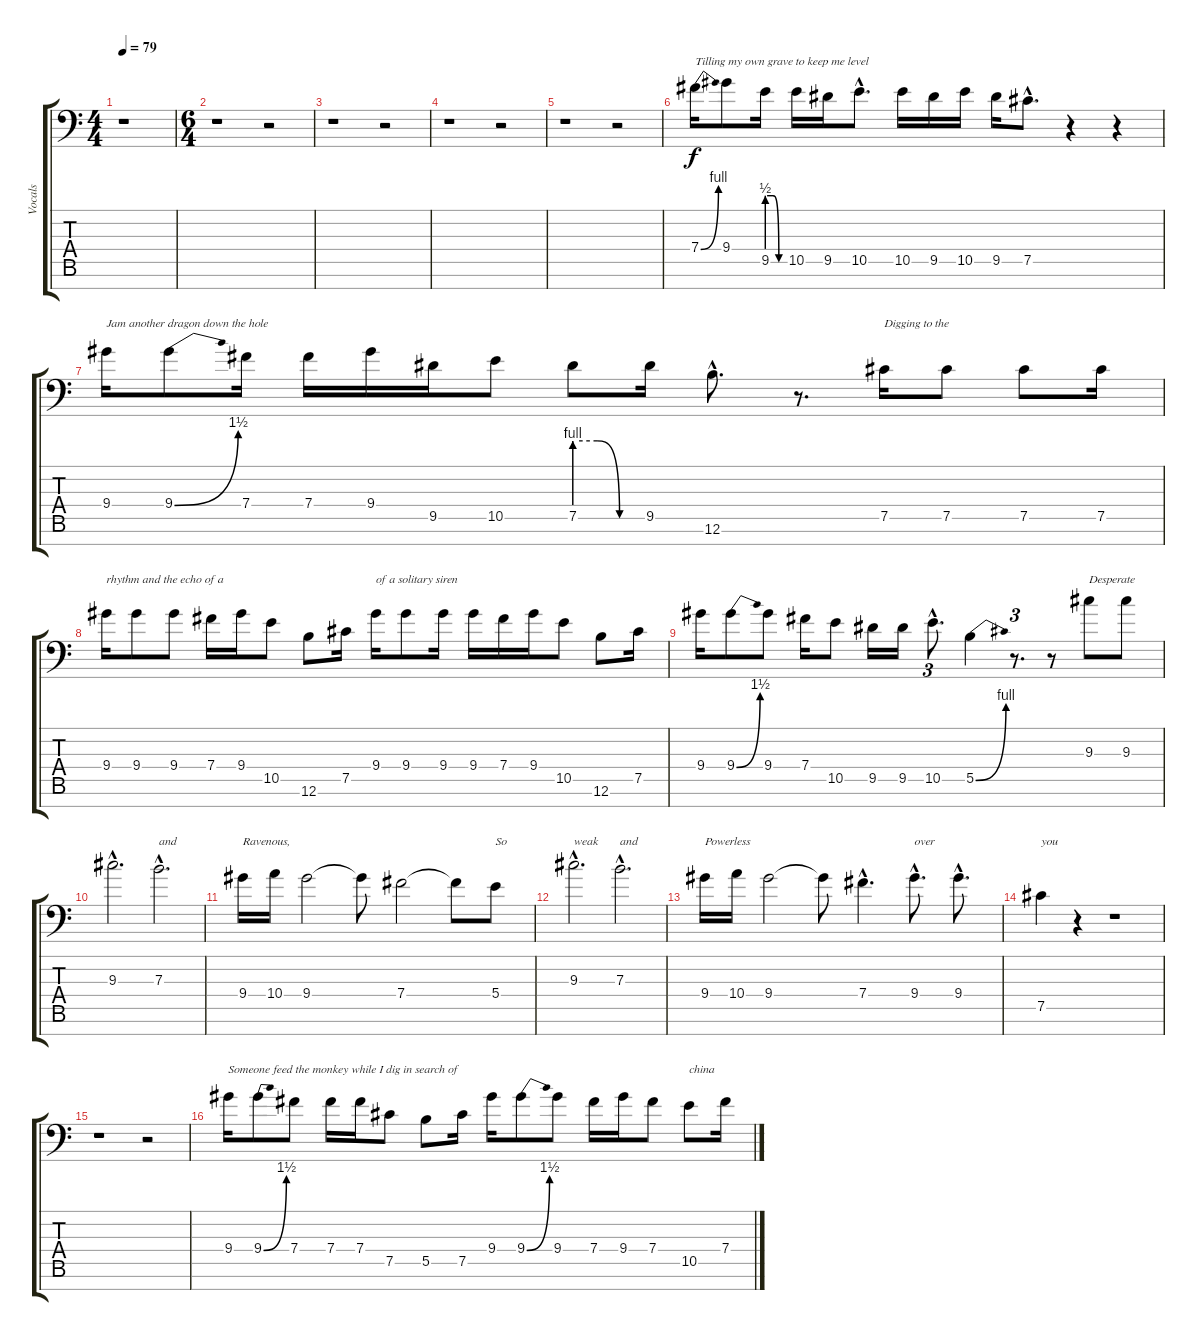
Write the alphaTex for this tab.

\track ("Vocals" "Vocals") {instrument contrabass}
\staff {score tabs}
\tuning (Db4 Ab3 E3 B2 Gb2 B1 Gb1) {hide}
\ts (4 4)
\tempo 79
\clef f4
\ks c
r.1{dy f} |
\ts (6 4)
r.1 r.2 |
r.1 r.2 |
r.1 r.2 |
r.1 r.2 |
7.4{be (bend 0 0 60 4)}.16{txt "Tilling my own grave to keep me level"} 9.4.8 9.5{be (custom 0 2 20 2 40 0 60 0)}.16 10.5.16 9.5.16 10.5{hac}.8{d} 10.5.16 9.5.16 10.5.16 9.5.16 7.5{hac}.8{d} r.4 r.4 |
9.4.16{txt "Jam another dragon down the hole"} 9.4{be (bend 0 0 60 6)}.8 7.4.16 7.4.16 9.4.16 9.5.16 10.5.8 7.5{be (custom 0 4 20 4 40 0 60 0)}.8 9.5.16 12.6{hac}.8{d} r.8{d} 7.5.16{txt "Digging to the "} 7.5.8 7.5.8 7.5.16 |
9.4.16{txt "rhythm and the echo of a"} 9.4.8 9.4.8 7.4.16 9.4.16 10.5.8 12.6.8 7.5.16 9.4.16{txt "of a solitary siren"} 9.4.8 9.4.16 9.4.16 7.4.16 9.4.16 10.5.8 12.6.8 7.5.16 |
9.4.16 9.4{be (bend 0 0 60 6)}.8 9.4.8 7.4.16 10.5.8 9.5.16 9.5.16 10.5{hac}.8{d tu (3 2)} 5.5{be (bend 0 0 60 4)}.4 r.8{d tu (3 2)} r.8 9.3.8{txt "Desperate"} 9.3.8 |
9.3{hac}.2{d} 7.3{hac}.2{d txt "and"} |
9.4.16{txt "Ravenous,"} 10.4.16 9.4.2 9.4{t}.8 7.4.2 7.4{t}.8 5.4.8{txt "So"} |
9.3{hac}.2{d txt "weak"} 7.3{hac}.2{d txt "and"} |
9.4.16{txt "Powerless"} 10.4.16 9.4.2 9.4{t}.8 7.4{hac}.4{d} 9.4{hac}.8{d txt "over"} 9.4{hac}.8{d} |
7.5.4{txt "you"} r.4 r.1 |
r.1 r.2 |
9.4.16{txt "Someone feed the monkey while I dig in search of"} 9.4{be (bend 0 0 60 6)}.8 7.4.8 7.4.16 7.4.16 7.5.8 5.5.8 7.5.16 9.4.16 9.4{be (bend 0 0 60 6)}.8 9.4.8 7.4.16 9.4.16 7.4.8 10.5.8{txt "china"} 7.4.16
